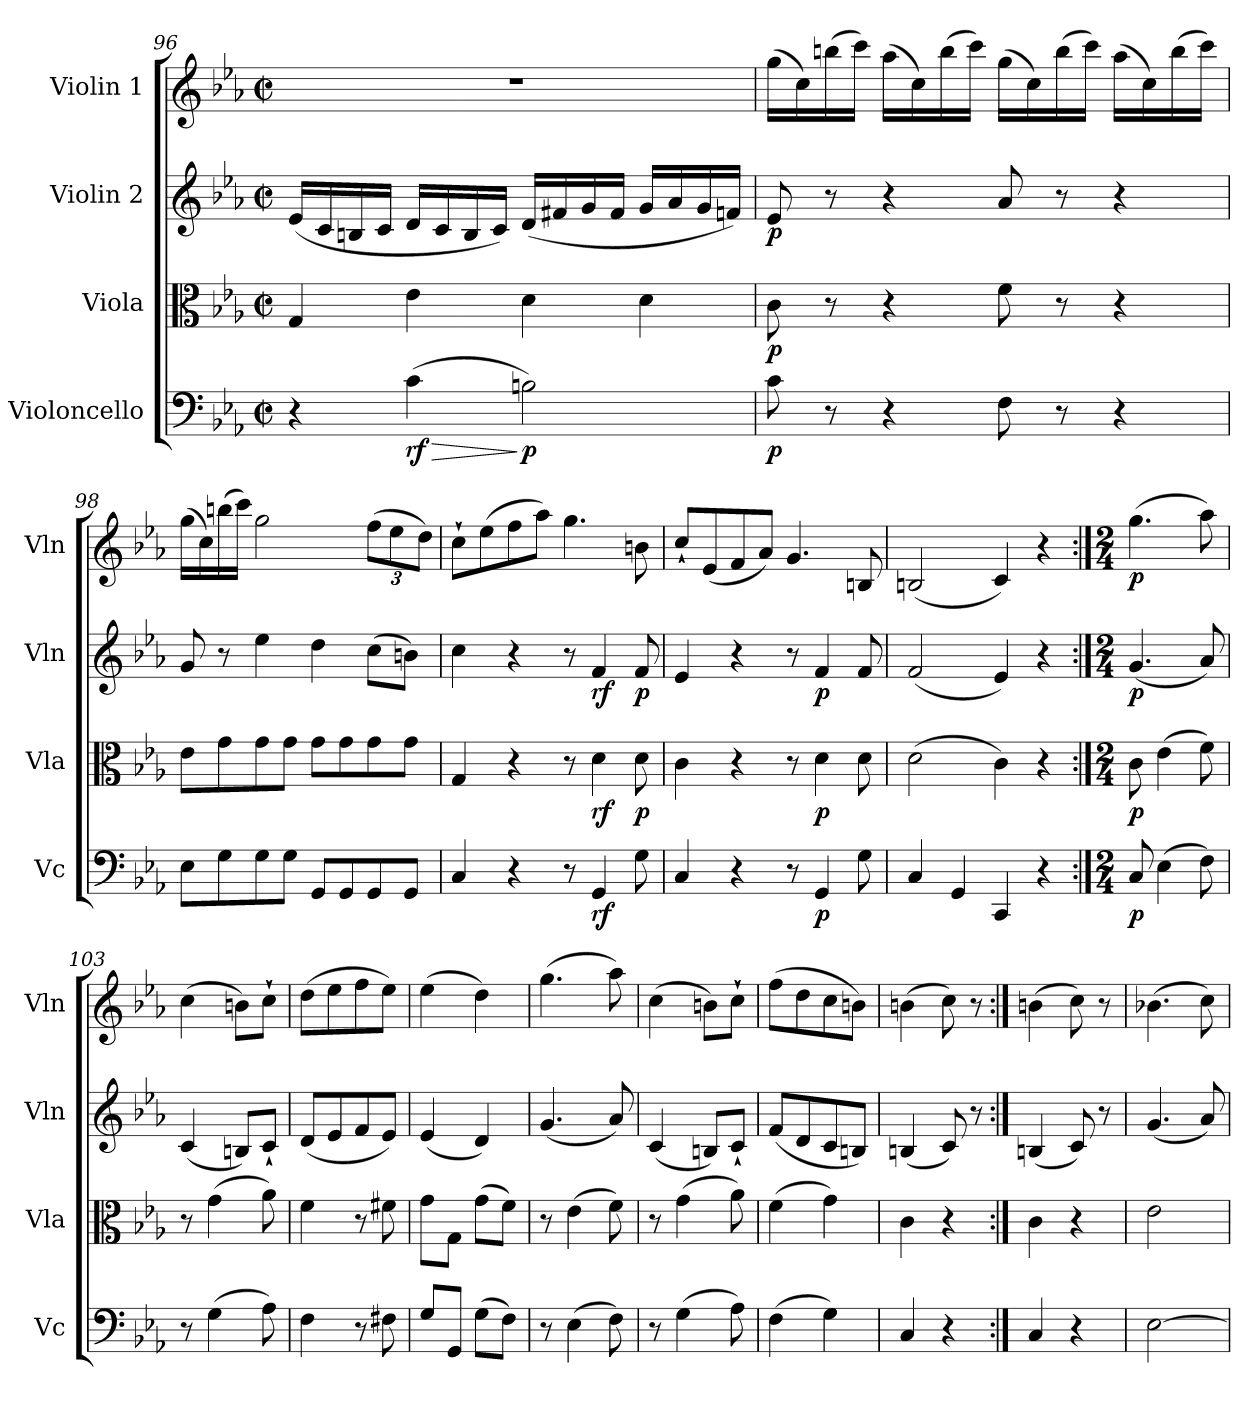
**kern	**dynam	**kern	**dynam	**kern	**dynam	**kern	**dynam
*part4	*part4	*part3	*part3	*part2	*part2	*part1	*part1
*staff4	*staff4	*staff3	*staff3	*staff2	*staff2	*staff1	*staff1
*I"Violoncello	*	*I"Viola	*	*I"Violin 2	*	*I"Violin 1	*
*I'Vc	*	*I'Vla	*	*I'Vln	*	*I'Vln	*
!!LO:LB:g=z
*clefF4	*	*clefC3	*	*clefG2	*	*clefG2	*
*k[b-e-a-]	*	*k[b-e-a-]	*	*k[b-e-a-]	*	*k[b-e-a-]	*
*M2/2	*	*M2/2	*	*M2/2	*	*M2/2	*
*met(c|)	*	*met(c|)	*	*met(c|)	*	*met(c|)	*
=96	=96	=96	=96	=96	=96	=96	=96
4r	.	4G/	.	(<16e-/LL	.	1r	.
.	.	.	.	16c/	.	.	.
.	.	.	.	16Bn/	.	.	.
.	.	.	.	16c/JJ	.	.	.
!	!LO:HP:b	!	!	!	!	!	!
!	!LO:DY:n=1:b	!	!	!	!	!	!
(>4c\	> rf	4e-\	.	16d/LL	.	.	.
.	.	.	.	16c/	.	.	.
.	.	.	.	16B/	.	.	.
.	.	.	.	16c/JJ)	.	.	.
!	!LO:DY:n=2:b	!	!	!	!	!	!
2Bn\)	] p	4d\	.	(<16d/LL	.	.	.
.	.	.	.	16f#X/	.	.	.
.	.	.	.	16g/	.	.	.
.	.	.	.	16f#/JJ	.	.	.
.	.	4d\	.	16g/LL	.	.	.
.	.	.	.	16a-/	.	.	.
.	.	.	.	16g/	.	.	.
.	.	.	.	16fn/JJ)	.	.	.
=97	=97	=97	=97	=97	=97	=97	=97
!	!LO:DY:b	!	!LO:DY:b	!	!LO:DY:b	!	!
8c\	p	8c\	p	8e-/	p	(>16gg\LL	.
.	.	.	.	.	.	16cc\)	.
8r	.	8r	.	8r	.	(>16bbn\	.
.	.	.	.	.	.	16ccc\JJ)	.
4r	.	4r	.	4r	.	(>16aa-\LL	.
.	.	.	.	.	.	16cc\)	.
.	.	.	.	.	.	(>16bb\	.
.	.	.	.	.	.	16ccc\JJ)	.
8F\	.	8f\	.	8a-/	.	(>16gg\LL	.
.	.	.	.	.	.	16cc\)	.
8r	.	8r	.	8r	.	(>16bb\	.
.	.	.	.	.	.	16ccc\JJ)	.
4r	.	4r	.	4r	.	(>16aa-\LL	.
.	.	.	.	.	.	16cc\)	.
.	.	.	.	.	.	(>16bb\	.
.	.	.	.	.	.	16ccc\JJ)	.
=98	=98	=98	=98	=98	=98	=98	=98
8E-\L	.	8e-\L	.	8g/	.	(>16gg\LL	.
.	.	.	.	.	.	16cc\)	.
8G\	.	8g\	.	8r	.	(>16bbn\	.
.	.	.	.	.	.	16ccc\JJ)	.
8G\	.	8g\	.	4ee-\	.	2gg\	.
8G\J	.	8g\J	.	.	.	.	.
8GG/L	.	8g\L	.	4dd\	.	.	.
8GG/	.	8g\	.	.	.	.	.
*	*	*	*	*	*	*Xbrackettup	*
8GG/	.	8g\	.	(>8cc\L	.	(>12ff\L	.
.	.	.	.	.	.	12ee-\	.
8GG/J	.	8g\J	.	8bn\J)	.	.	.
.	.	.	.	.	.	12dd\J)	.
=99	=99	=99	=99	=99	=99	=99	=99
4C/	.	4G/	.	4cc\	.	8cc`\L	.
.	.	.	.	.	.	(>8ee-\	.
4r	.	4r	.	4r	.	8ff\	.
.	.	.	.	.	.	8aa-\J)	.
8r	.	8r	.	8r	.	4.gg\	.
!	!LO:DY:b	!	!LO:DY:b	!	!LO:DY:b	!	!
4GG/	rf	4d\	rf	4f/	rf	.	.
!	!	!	!LO:DY:b	!	!LO:DY:b	!	!
8G\	.	8d\	p	8f/	p	8bn\	.
=100	=100	=100	=100	=100	=100	=100	=100
4C/	.	4c\	.	4e-/	.	8cc`/L	.
.	.	.	.	.	.	(<8e-/	.
4r	.	4r	.	4r	.	8f/	.
.	.	.	.	.	.	8a-/J)	.
8r	.	8r	.	8r	.	4.g/	.
!	!LO:DY:b	!	!LO:DY:b	!	!LO:DY:b	!	!
4GG/	p	4d\	p	4f/	p	.	.
8G\	.	8d\	.	8f/	.	8Bn/	.
=101	=101	=101	=101	=101	=101	=101	=101
4C/	.	(>2d\	.	(<2f/	.	(<2Bn/	.
4GG/	.	.	.	.	.	.	.
4CC/	.	4c\)	.	4e-/)	.	4c/)	.
4r	.	4r	.	4r	.	4r	.
!!LO:PB:g=z
=102:|!	=102:|!	=102:|!	=102:|!	=102:|!	=102:|!	=102:|!	=102:|!
*M2/4	*	*M2/4	*	*M2/4	*	*M2/4	*
!	!LO:DY:b	!	!LO:DY:b	!	!LO:DY:b	!	!LO:DY:b
8C/	p	8c\	p	(<4.g/	p	(>4.gg\	p
(>4E-\	.	(>4e-\	.	.	.	.	.
8F\)	.	8f\)	.	8a-/)	.	8aa-\)	.
=103	=103	=103	=103	=103	=103	=103	=103
8r	.	8r	.	(<4c/	.	(>4cc\	.
(>4G\	.	(>4g\	.	.	.	.	.
.	.	.	.	8Bn/L)	.	8bn\L)	.
8A-\)	.	8a-\)	.	8c`/J	.	8cc`\J	.
=104	=104	=104	=104	=104	=104	=104	=104
4F\	.	4f\	.	(<8d/L	.	(>8dd\L	.
.	.	.	.	8e-/	.	8ee-\	.
8r	.	8r	.	8f/	.	8ff\	.
8F#X\	.	8f#X\	.	8e-/J)	.	8ee-\J)	.
=105	=105	=105	=105	=105	=105	=105	=105
8G/L	.	8g\L	.	(<4e-/	.	(>4ee-\	.
8GG/J	.	8G\J	.	.	.	.	.
(>8G\L	.	(>8g\L	.	4d/)	.	4dd\)	.
8F\J)	.	8f\J)	.	.	.	.	.
=106	=106	=106	=106	=106	=106	=106	=106
8r	.	8r	.	(<4.g/	.	(>4.gg\	.
(>4E-\	.	(>4e-\	.	.	.	.	.
8F\)	.	8f\)	.	8a-/)	.	8aa-\)	.
=107	=107	=107	=107	=107	=107	=107	=107
8r	.	8r	.	(<4c/	.	(>4cc\	.
(>4G\	.	(>4g\	.	.	.	.	.
.	.	.	.	8Bn/L)	.	8bn\L)	.
8A-\)	.	8a-\)	.	8c`/J	.	8cc`\J	.
=108	=108	=108	=108	=108	=108	=108	=108
(>4F\	.	(>4f\	.	(<8f/L	.	(>8ff\L	.
.	.	.	.	8d/	.	8dd\	.
4G\)	.	4g\)	.	8c/	.	8cc\	.
.	.	.	.	8Bn/J)	.	8bn\J)	.
=109	=109	=109	=109	=109	=109	=109	=109
4C/	.	4c\	.	(<4Bn/	.	(>4bn\	.
4r	.	4r	.	8c/)	.	8cc\)	.
.	.	.	.	8r	.	8r	.
!!LO:LB:g=z
=110:|!	=110:|!	=110:|!	=110:|!	=110:|!	=110:|!	=110:|!	=110:|!
4C/	.	4c\	.	(<4Bn/	.	(>4bn\	.
4r	.	4r	.	8c/)	.	8cc\)	.
.	.	.	.	8r	.	8r	.
=111	=111	=111	=111	=111	=111	=111	=111
[2E-\	.	2e-\	.	(<4.g/	.	(>4.b-X\	.
.	.	.	.	8a-/)	.	8cc\)	.
=	=	=	=	=	=	=	=
*-	*-	*-	*-	*-	*-	*-	*-
